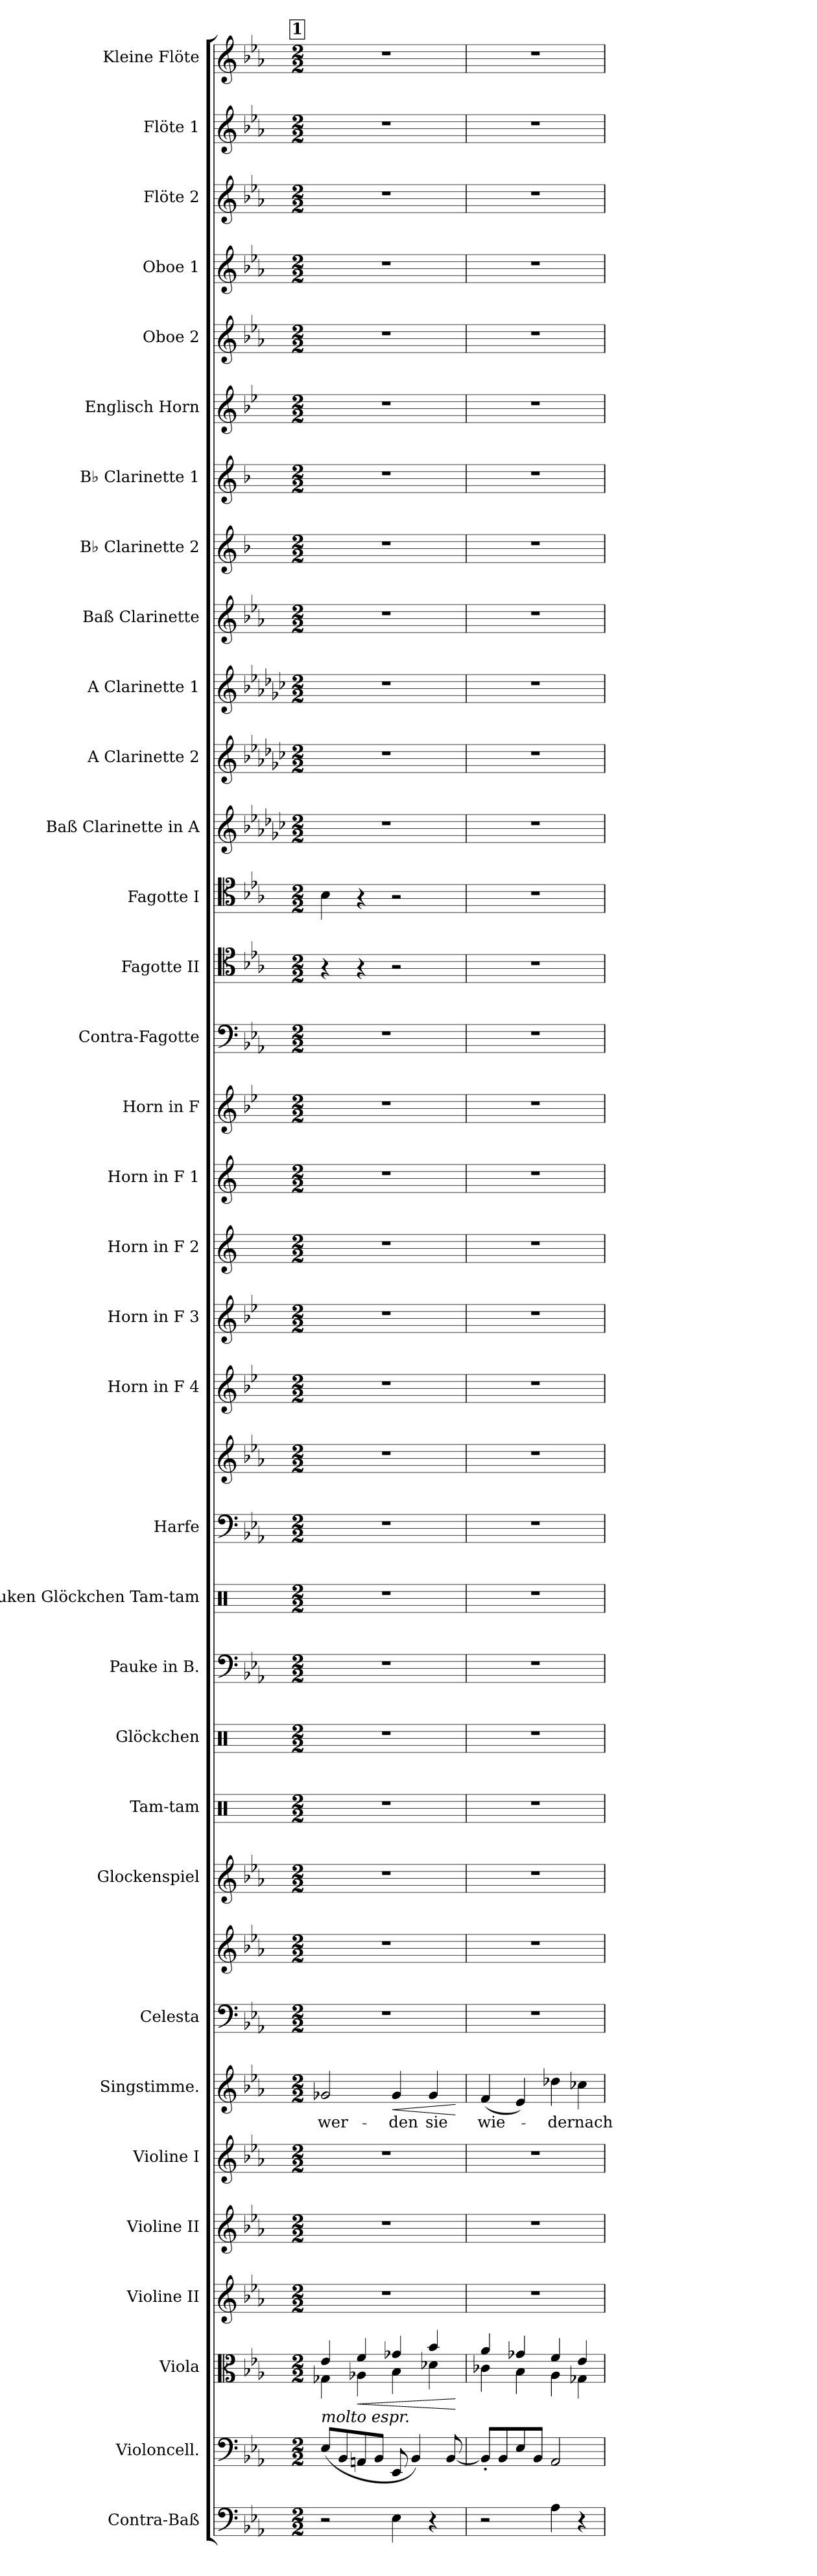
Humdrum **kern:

**kern	**kern	**kern	**dynam	**kern	**kern	**kern	**kern	**text	**dynam	**kern	**kern	**kern	**kern	**kern	**kern	**kern	**kern	**kern	**kern	**kern	**kern	**kern	**kern	**kern	**kern	**kern	**kern	**kern	**kern	**kern	**kern	**kern	**kern	**kern	**kern	**kern	**kern	**kern
*part34	*part33	*part32	*part32	*part31	*part30	*part29	*part28	*part28	*part28	*part27	*part27	*part26	*part25	*part24	*part23	*part22	*part21	*part21	*part20	*part19	*part18	*part17	*part16	*part15	*part14	*part13	*part12	*part11	*part10	*part9	*part8	*part7	*part6	*part5	*part4	*part3	*part2	*part1
*staff36	*staff35	*staff34	*staff34	*staff33	*staff32	*staff31	*staff30	*staff30	*staff30	*staff29	*staff28	*staff27	*staff26	*staff25	*staff24	*staff23	*staff22	*staff21	*staff20	*staff19	*staff18	*staff17	*staff16	*staff15	*staff14	*staff13	*staff12	*staff11	*staff10	*staff9	*staff8	*staff7	*staff6	*staff5	*staff4	*staff3	*staff2	*staff1
*I"Contra-Baß	*I"Violoncell.	*I"Viola	*	*I"Violine II	*I"Violine II	*I"Violine I	*I"Singstimme.	*	*	*I"Celesta	*	*I"Glockenspiel	*I"Tam-tam	*I"Glöckchen	*I"Pauke in B.	*I"Pauken Glöckchen Tam-tam	*I"Harfe	*	*I"Horn in F 4	*I"Horn in F 3	*I"Horn in F 2	*I"Horn in F 1	*I"Horn in F	*I"Contra-Fagotte	*I"Fagotte II	*I"Fagotte I	*I"Baß Clarinette in A	*I"A Clarinette 2	*I"A Clarinette 1	*I"Baß Clarinette	*I"B♭ Clarinette 2	*I"B♭ Clarinette 1	*I"Englisch Horn	*I"Oboe 2	*I"Oboe 1	*I"Flöte 2	*I"Flöte 1	*I"Kleine Flöte
*I'C.-B.	*I'Vc.	*I'Vla.	*	*I'Vln. II	*I'Vln. II	*I'Vln. I	*I'Sgst.	*	*	*I'Cel.	*	*I'Glk.	*I'Tam-tam	*I'Gl.	*I'Pauke	*I'Tam-tam	*I'Hfe.	*	*I'Hn. 4	*I'Hn. 3	*I'Hn. 2	*I'Hn. 1	*	*I'C.-Fg.	*I'Fg. II	*I'Fg. I	*	*I'A Cl. 2	*I'A Cl. 1	*I'B. Cl.	*I'B♭ Cl. 2	*I'B♭ Cl. 1	*I'E. H.	*I'Ob. 2	*I'Ob. 1	*I'Fl. 2	*I'Fl. 1	*I'Kl. Fl.
!!LO:PB:g=z
*clefF4	*clefF4	*clefC3	*	*clefG2	*clefG2	*clefG2	*clefG2	*	*	*clefF4	*clefG2	*clefG2	*clefX	*clefX	*clefF4	*clefX	*clefF4	*clefG2	*clefG2	*clefG2	*clefG2	*clefG2	*clefG2	*clefF4	*clefC4	*clefC4	*clefG2	*clefG2	*clefG2	*clefG2	*clefG2	*clefG2	*clefG2	*clefG2	*clefG2	*clefG2	*clefG2	*clefG2
*ITrd7c12	*	*	*	*	*	*	*	*	*	*ITrd-7c-12	*ITrd-7c-12	*ITrd-14c-24	*	*	*	*	*	*	*ITrd4c7	*ITrd4c7	*ITrd4c7	*ITrd4c7	*ITrd4c7	*ITrd7c12	*	*	*ITrd2c3	*ITrd2c3	*ITrd2c3	*ITrd8c14	*ITrd1c2	*ITrd1c2	*ITrd4c7	*	*	*	*	*ITrd-7c-12
*k[b-e-a-]	*k[b-e-a-]	*k[b-e-a-]	*	*k[b-e-a-]	*k[b-e-a-]	*k[b-e-a-]	*k[b-e-a-]	*	*	*k[b-e-a-]	*k[b-e-a-]	*k[b-e-a-]	*k[]	*k[]	*k[b-e-a-]	*k[]	*k[b-e-a-]	*k[b-e-a-]	*k[b-e-a-]	*k[b-e-a-]	*k[b-]	*k[b-]	*k[b-e-a-]	*k[b-e-a-]	*k[b-e-a-]	*k[b-e-a-]	*k[b-e-a-]	*k[b-e-a-]	*k[b-e-a-]	*k[b-e-a-]	*k[b-e-a-]	*k[b-e-a-]	*k[b-e-a-]	*k[b-e-a-]	*k[b-e-a-]	*k[b-e-a-]	*k[b-e-a-]	*k[b-e-a-]
*M2/2	*M2/2	*M2/2	*	*M2/2	*M2/2	*M2/2	*M2/2	*	*	*M2/2	*M2/2	*M2/2	*M2/2	*M2/2	*M2/2	*M2/2	*M2/2	*M2/2	*M2/2	*M2/2	*M2/2	*M2/2	*M2/2	*M2/2	*M2/2	*M2/2	*M2/2	*M2/2	*M2/2	*M2/2	*M2/2	*M2/2	*M2/2	*M2/2	*M2/2	*M2/2	*M2/2	*M2/2
!!LO:REH:place=s1:a:B:fs=14:t=1
=10	=10	=10	=10	=10	=10	=10	=10	=10	=10	=10	=10	=10	=10	=10	=10	=10	=10	=10	=10	=10	=10	=10	=10	=10	=10	=10	=10	=10	=10	=10	=10	=10	=10	=10	=10	=10	=10	=10
*	*	*^	*	*	*	*	*	*	*	*	*	*	*	*	*	*	*	*	*	*	*	*	*	*	*	*	*	*	*	*	*	*	*	*	*	*	*	*
!	!	!LO:TX:b:i:t=molto espr.	!	!	!	!	!	!	!	!	!	!	!	!	!	!	!	!	!	!	!	!	!	!	!	!	!	!	!	!	!	!	!	!	!	!	!	!	!
2r	(8E-/L	4e-/	4G-X\	.	1r	1r	1r	2g-X/	wer-	.	1r	1r	1r	1r	1r	1r	1r	1r	1r	1r	1r	1r	1r	1r	1r	4r	4B-\	1r	1r	1r	1r	1r	1r	1r	1r	1r	1r	1r	1r
.	8BB-/	.	.	.	.	.	.	.	.	.	.	.	.	.	.	.	.	.	.	.	.	.	.	.	.	.	.	.	.	.	.	.	.	.	.	.	.	.	.
!	!	!	!	!LO:HP:b	!	!	!	!	!	!	!	!	!	!	!	!	!	!	!	!	!	!	!	!	!	!	!	!	!	!	!	!	!	!	!	!	!	!	!
.	8AAn/	4f/	4A-X\	<	.	.	.	.	.	.	.	.	.	.	.	.	.	.	.	.	.	.	.	.	.	4r	4r	.	.	.	.	.	.	.	.	.	.	.	.
.	8BB-/J	.	.	.	.	.	.	.	.	.	.	.	.	.	.	.	.	.	.	.	.	.	.	.	.	.	.	.	.	.	.	.	.	.	.	.	.	.	.
!	!	!	!	!	!	!	!	!	!	!LO:HP:b	!	!	!	!	!	!	!	!	!	!	!	!	!	!	!	!	!	!	!	!	!	!	!	!	!	!	!	!	!
4EE-\	8EE-/	4g-X/	4B-\	.	.	.	.	4g-/	-den	<	.	.	.	.	.	.	.	.	.	.	.	.	.	.	.	2r	2r	.	.	.	.	.	.	.	.	.	.	.	.
.	4BB-/)	.	.	.	.	.	.	.	.	.	.	.	.	.	.	.	.	.	.	.	.	.	.	.	.	.	.	.	.	.	.	.	.	.	.	.	.	.	.
4r	.	4b-/	4d-X\	.	.	.	.	4g-/	sie	.	.	.	.	.	.	.	.	.	.	.	.	.	.	.	.	.	.	.	.	.	.	.	.	.	.	.	.	.	.
.	[8BB-/	.	.	.	.	.	.	.	.	.	.	.	.	.	.	.	.	.	.	.	.	.	.	.	.	.	.	.	.	.	.	.	.	.	.	.	.	.	.
*	*	*v	*v	*	*	*	*	*	*	*	*	*	*	*	*	*	*	*	*	*	*	*	*	*	*	*	*	*	*	*	*	*	*	*	*	*	*	*	*
.	.	.	[	.	.	.	.	.	[	.	.	.	.	.	.	.	.	.	.	.	.	.	.	.	.	.	.	.	.	.	.	.	.	.	.	.	.	.
=11	=11	=11	=11	=11	=11	=11	=11	=11	=11	=11	=11	=11	=11	=11	=11	=11	=11	=11	=11	=11	=11	=11	=11	=11	=11	=11	=11	=11	=11	=11	=11	=11	=11	=11	=11	=11	=11	=11
*	*	*^	*	*	*	*	*	*	*	*	*	*	*	*	*	*	*	*	*	*	*	*	*	*	*	*	*	*	*	*	*	*	*	*	*	*	*	*
2r	8BB-'/L]	4a-/	4c-X\	.	1r	1r	1r	(4f/	wie-	.	1r	1r	1r	1r	1r	1r	1r	1r	1r	1r	1r	1r	1r	1r	1r	1r	1r	1r	1r	1r	1r	1r	1r	1r	1r	1r	1r	1r	1r
.	8BB-/	.	.	.	.	.	.	.	.	.	.	.	.	.	.	.	.	.	.	.	.	.	.	.	.	.	.	.	.	.	.	.	.	.	.	.	.	.	.
.	8E-/	4g-X/	4B-\	.	.	.	.	4e-/)	.	.	.	.	.	.	.	.	.	.	.	.	.	.	.	.	.	.	.	.	.	.	.	.	.	.	.	.	.	.	.
.	8BB-/J	.	.	.	.	.	.	.	.	.	.	.	.	.	.	.	.	.	.	.	.	.	.	.	.	.	.	.	.	.	.	.	.	.	.	.	.	.	.
4AA-\	2AA-/	4f/	4A-\	.	.	.	.	4dd-X\	-der	.	.	.	.	.	.	.	.	.	.	.	.	.	.	.	.	.	.	.	.	.	.	.	.	.	.	.	.	.	.
4r	.	4e-/	4G-X\	.	.	.	.	4cc-X\	nach	.	.	.	.	.	.	.	.	.	.	.	.	.	.	.	.	.	.	.	.	.	.	.	.	.	.	.	.	.	.
*	*	*v	*v	*	*	*	*	*	*	*	*	*	*	*	*	*	*	*	*	*	*	*	*	*	*	*	*	*	*	*	*	*	*	*	*	*	*	*	*
=	=	=	=	=	=	=	=	=	=	=	=	=	=	=	=	=	=	=	=	=	=	=	=	=	=	=	=	=	=	=	=	=	=	=	=	=	=	=
*-	*-	*-	*-	*-	*-	*-	*-	*-	*-	*-	*-	*-	*-	*-	*-	*-	*-	*-	*-	*-	*-	*-	*-	*-	*-	*-	*-	*-	*-	*-	*-	*-	*-	*-	*-	*-	*-	*-
